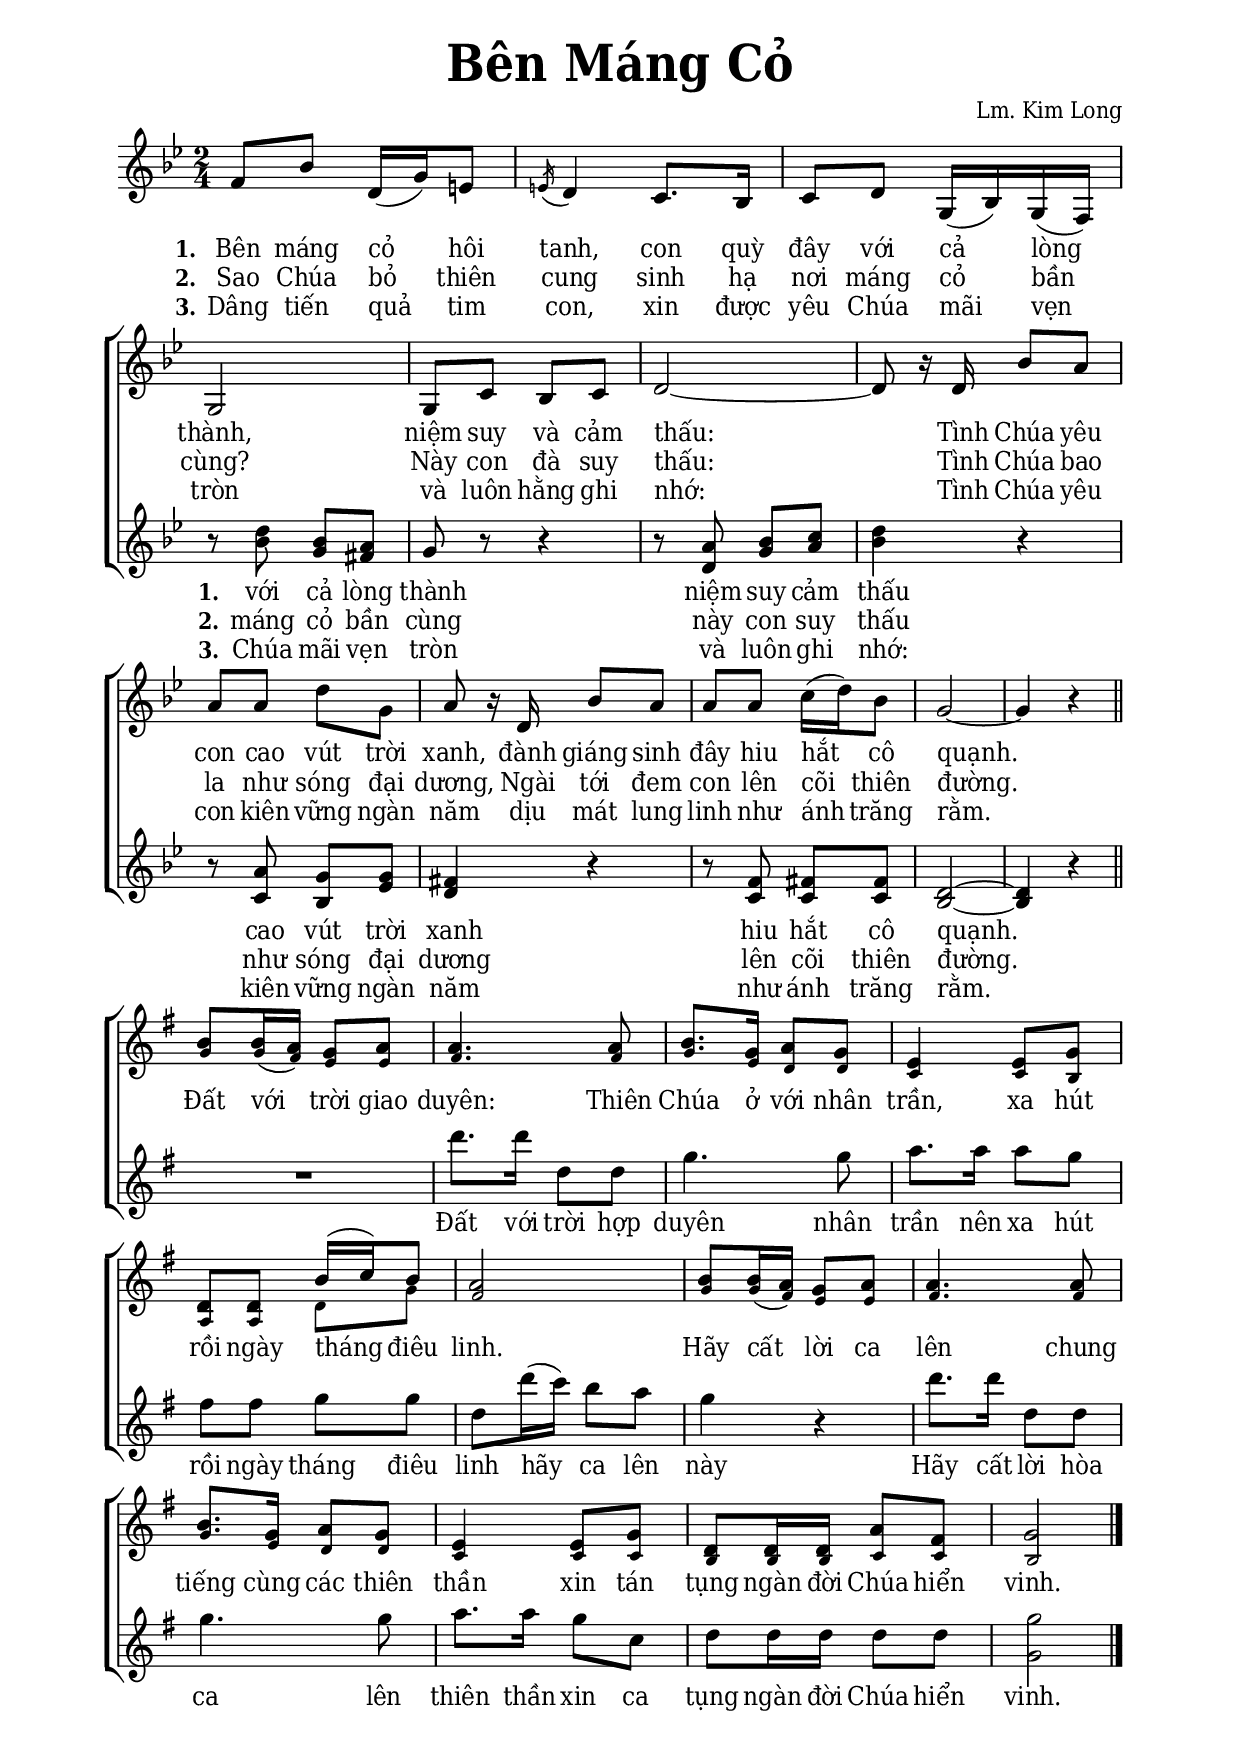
% Cài đặt chung
\version "2.22.1"
\include "english.ly"

\header {
  title = \markup { \fontsize #3 "Bên Máng Cỏ" }
  composer = "Lm. Kim Long"
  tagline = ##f
}

% Nhạc
nhacDiepKhucSop = \relative c' {
  f8 bf d,16 (g) e!8 |
  \slashedGrace { e16 ( } d4) c8. bf16 |
  c8 d g,16 (bf) g (f) | \break
  g2 |
  g8 c bf c |
  d2 ~ |
  d8 r16 d bf'8 a |
  a a d g, |
  a r16 d, bf'8 a |
  a a c16 (d) bf8 |
  g2 ~ |
  g4 r \bar "||" \break
  
  \set Staff.printKeyCancellation = ##f
  \set Staff.explicitKeySignatureVisibility = #end-of-line-invisible
  \override Staff.TimeSignature.break-visibility = #end-of-line-invisible
  \key g \major
  %\time 2/4
  b8 b16 (a) g8 a |
  a4. a8 |
  b8. g16 a8 g |
  e4 e8 g |
  d d b'16 (c) b8 |
  a2 |
  b8 b16 (a) g8 a |
  a4. a8 |
  b8. g16 a8 g |
  e4 e8 g |
  d8 d16 d a'8 fs |
  g2 \bar "|."
}

nhacDiepKhucAlto = \relative c'' {
  R2*12
  
  \set Staff.printKeyCancellation = ##f
  \set Staff.explicitKeySignatureVisibility = #end-of-line-invisible
  \override Staff.TimeSignature.break-visibility = #end-of-line-invisible
  \key g \major
  g8 g16 (fs) e8 e |
  fs4. fs8 |
  g8. e16 d8 d |
  c4 c8 b |
  a a d [g] |
  fs2 |
  g8 g16 (fs) e8 e |
  fs4. fs8 |
  g8. e16 d8 d |
  c4 c8 c |
  b b16 b c8 c |
  b2
}

nhacDiepKhucTenor = \relative c'' {
  R2*3
  r8 d bf a |
  g r8 r4 |
  r8 a bf c |
  d4 r |
  r8 a g g |
  fs4 r |
  r8 f fs fs |
  d2 ~ |
  d4 r |
  
  \set Staff.printKeyCancellation = ##f
  \set Staff.explicitKeySignatureVisibility = #end-of-line-invisible
  \key g \major
  R2
  d''8. d16 d,8 d |
  g4. g8 |
  a8. a16 a8 g |
  fs fs g g |
  d d'16 (c) b8 a |
  g4 r |
  d'8. d16 d,8 d |
  g4. g8 |
  a8. a16 g8 c, |
  d8 d16 d d8 d |
  <g g,>2
}

nhacDiepKhucBas = \relative c'' {
  R2*3
  r8 bf g fs |
  g r r4 |
  r8 d g a |
  bf4 r |
  r8 c, bf ef |
  d4 r |
  r8 c c c |
  bf2 ~ |
  bf4 r |
}

% Lời
loiPhienKhucSopMot = \lyricmode {
  \set stanza = "1."
  Bên máng cỏ hôi tanh,
  con quỳ đây với cả lòng thành,
  niệm suy và cảm thấu:
  Tình Chúa yêu con cao vút trời xanh,
  đành giáng sinh đây hiu hắt cô quạnh.
  
  Đất với trời giao duyên:
  Thiên Chúa ở với nhân trần,
  xa hút rồi ngày tháng điêu linh.
  Hãy cất lời ca lên chung tiếng cùng các thiên thần
  xin tán tụng ngàn đời Chúa hiển vinh.
}

loiPhienKhucSopHai = \lyricmode {
  \set stanza = "2."
  Sao Chúa bỏ thiên cung
  sinh hạ nơi máng cỏ bần cùng?
  Này con đà suy thấu:
  Tình Chúa bao la như sóng đại dương,
  Ngài tới đem con lên cõi thiên đường.
}

loiPhienKhucSopBa = \lyricmode {
  \set stanza = "3."
  Dâng tiến quả tim con,
  xin được yêu Chúa mãi vẹn tròn
  và luôn hằng ghi nhớ:
  Tình Chúa yêu con kiên vững ngàn năm
  dịu mát lung linh như ánh trăng rằm.
}

loiPhienKhucBasMot = \lyricmode {
  \set stanza = "1."
  với cả lòng thành
  niệm suy cảm thấu
  cao vút trời xanh
  hiu hắt cô quạnh.
  
  Đất với trời hợp duyên
  nhân trần nên xa hút rồi ngày tháng điêu linh
  hãy ca lên này
  Hãy cất lời hòa ca lên
  thiên thần xin ca tụng ngàn đời Chúa hiển vinh.
}

loiPhienKhucBasHai = \lyricmode {
  \set stanza = "2."
  máng cỏ bần cùng
  này con suy thấu
  như sóng đại dương
  lên cõi thiên đường.
}

loiPhienKhucBasBa = \lyricmode {
  \set stanza = "3."
  Chúa mãi vẹn tròn
  và luôn ghi nhớ:
  kiên vững ngàn năm
  như ánh trăng rằm.
}


% Dàn trang
\paper {
  #(set-paper-size "a4")
  top-margin = 5\mm
  bottom-margin = 5\mm
  left-margin = 20\mm
  right-margin = 20\mm
  indent = #0
  #(define fonts
    (make-pango-font-tree
      "Deja Vu Serif Condensed"
      "Deja Vu Serif Condensed"
      "Deja Vu Serif Condensed"
      (/ 20 20)))
  print-page-number = #f
  page-count = #1
}

TongNhip = {
  \key bf \major \time 2/4
  \set Timing.beamExceptions = #'()
  \set Timing.baseMoment = #(ly:make-moment 1/4)
  \set Timing.beatStructure = #'(1 1)
}

% Đổi kích thước nốt cho bè phụ
notBePhu =
#(define-music-function (font-size music) (number? ly:music?)
   (for-some-music
     (lambda (m)
       (if (music-is-of-type? m 'rhythmic-event)
           (begin
             (set! (ly:music-property m 'tweaks)
                   (cons `(font-size . ,font-size)
                         (ly:music-property m 'tweaks)))
             #t)
           #f))
     music)
   music)

\score {
  \new ChoirStaff <<
    \new Staff \with {
        \consists "Merge_rests_engraver"
        printPartCombineTexts = ##f
      }
      <<
      \new Voice \TongNhip \partCombine 
        \nhacDiepKhucSop
        \notBePhu -2 { \nhacDiepKhucAlto }
      \new NullVoice = beSop \nhacDiepKhucSop
      \new Lyrics \lyricsto beSop \loiPhienKhucSopMot
      \new Lyrics \lyricsto beSop \loiPhienKhucSopHai
      \new Lyrics \lyricsto beSop \loiPhienKhucSopBa
      >>
    \new Staff \with {
        \consists "Merge_rests_engraver"
        printPartCombineTexts = ##f
      }
      <<
        \clef treble
        \new Voice \TongNhip \partCombine 
          \nhacDiepKhucTenor
          \nhacDiepKhucBas
        \new NullVoice = beBas \nhacDiepKhucTenor
        \new Lyrics \lyricsto beBas \loiPhienKhucBasMot
        \new Lyrics \lyricsto beBas \loiPhienKhucBasHai
        \new Lyrics \lyricsto beBas \loiPhienKhucBasBa
    >>
  >>
  \layout {
    %\override Lyrics.LyricSpace.minimum-distance = #0.6
    %\override LyricHyphen.minimum-distance = #0.6
    \override Score.BarNumber.break-visibility = ##(#f #f #f)
    \override Score.SpacingSpanner.uniform-stretching = ##t
    \context {
      \Staff \RemoveEmptyStaves
      \override VerticalAxisGroup.remove-first = ##t
    }
  }
}